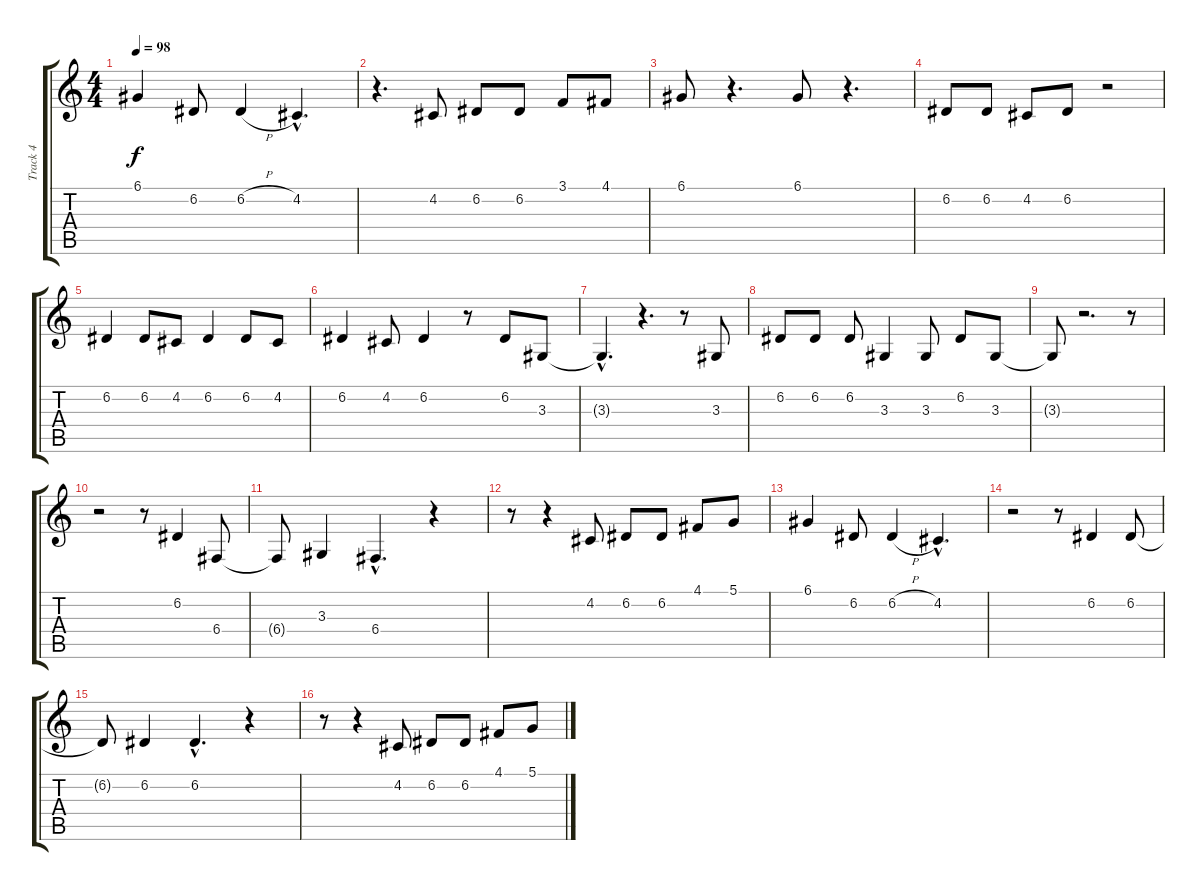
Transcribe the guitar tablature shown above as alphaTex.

\track ("Track 4" "Track 4") {instrument tuba}
\staff {score tabs}
\tuning (D4 A3 F3 C3 G2 C2) {hide}
\ts (4 4)
\tempo 98
\clef g2
\ks c
6.1.4{dy f} 6.2.8 6.2{h}.4 4.2{hac}.4{d} |
r.4{d} 4.2.8 6.2.8 6.2.8 3.1.8 4.1.8 |
6.1.8 r.4{d} 6.1.8 r.4{d} |
6.2.8 6.2.8 4.2.8 6.2.8 r.2 |
6.2.4 6.2.8 4.2.8 6.2.4 6.2.8 4.2.8 |
6.2.4 4.2.8 6.2.4 r.8 6.2.8 3.3.8 |
3.3{hac t}.4{d} r.4{d} r.8 3.3.8 |
6.2.8 6.2.8 6.2.8 3.3.4 3.3.8 6.2.8 3.3.8 |
3.3{t}.8 r.2{d} r.8 |
r.2 r.8 6.2.4 6.4.8 |
6.4{t}.8 3.3.4 6.4{hac}.4{d} r.4 |
r.8 r.4 4.2.8 6.2.8 6.2.8 4.1.8 5.1.8 |
6.1.4 6.2.8 6.2{h}.4 4.2{hac}.4{d} |
r.2 r.8 6.2.4 6.2.8 |
6.2{t}.8 6.2.4 6.2{hac}.4{d} r.4 |
r.8 r.4 4.2.8 6.2.8 6.2.8 4.1.8 5.1.8
